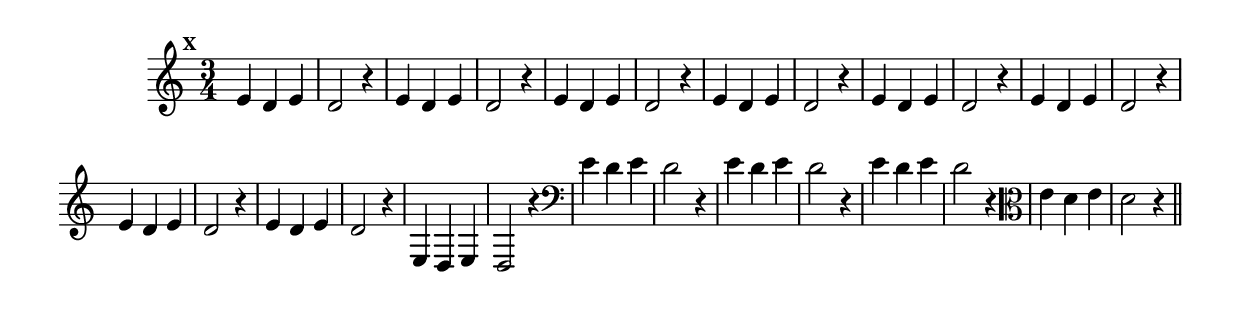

\version "2.14.2"

%\header { texidoc="Perguntas e Respostas"}

\relative c' {

  \override Staff.TimeSignature #'style = #'()
  \time 3/4 
  \override Score.BarNumber #'transparent = ##t
                                %\override Score.RehearsalMark #'font-family = #'roman
  \override Score.RehearsalMark #'font-size = #-2
  \override Score.BarNumber #'transparent = ##t
  \set Score.markFormatter = #format-mark-numbers

  \mark 23 

                                % CLARINETE

  \tag #'cl {
    e4 d e | d2 r4 
  }

                                % FLAUTA

  \tag #'fl {
    e4 d e | d2 r4 
  }

                                % OBOÉ

  \tag #'ob {
    e4 d e | d2 r4 
  }

                                % SAX ALTO

  \tag #'saxa {
    e4 d e | d2 r4 
  }

                                % SAX TENOR

  \tag #'saxt {
    e4 d e | d2 r4 
  }

                                % SAX GENES

  \tag #'saxg {
    e4 d e | d2 r4 
  }

                                % TROMPETE

  \tag #'tpt {
    e4 d e | d2 r4 
  }

                                % TROMPA

  \tag #'tpa {
    e4 d e | d2 r4 
  }

                                % TROMPA OP

  \tag #'tpaop {
    e,4 d e | d2 r4 
  }

                                % TROMBONE

  \tag #'tbn {
    \clef bass
    e'4 d e | d2 r4 
  }

                                % TUBA MIB

  \tag #'tbamib {
    \clef bass
    e4 d e | d2 r4 
  }

                                % TUBA SIB

  \tag #'tbasib {
    \clef bass
    e4 d e | d2 r4 
  }

                                % VIOLA

  \tag #'vla {
    \clef alto
    e4 d e | d2 r4 
  }

                                % FINAL

  \bar "||"

}
